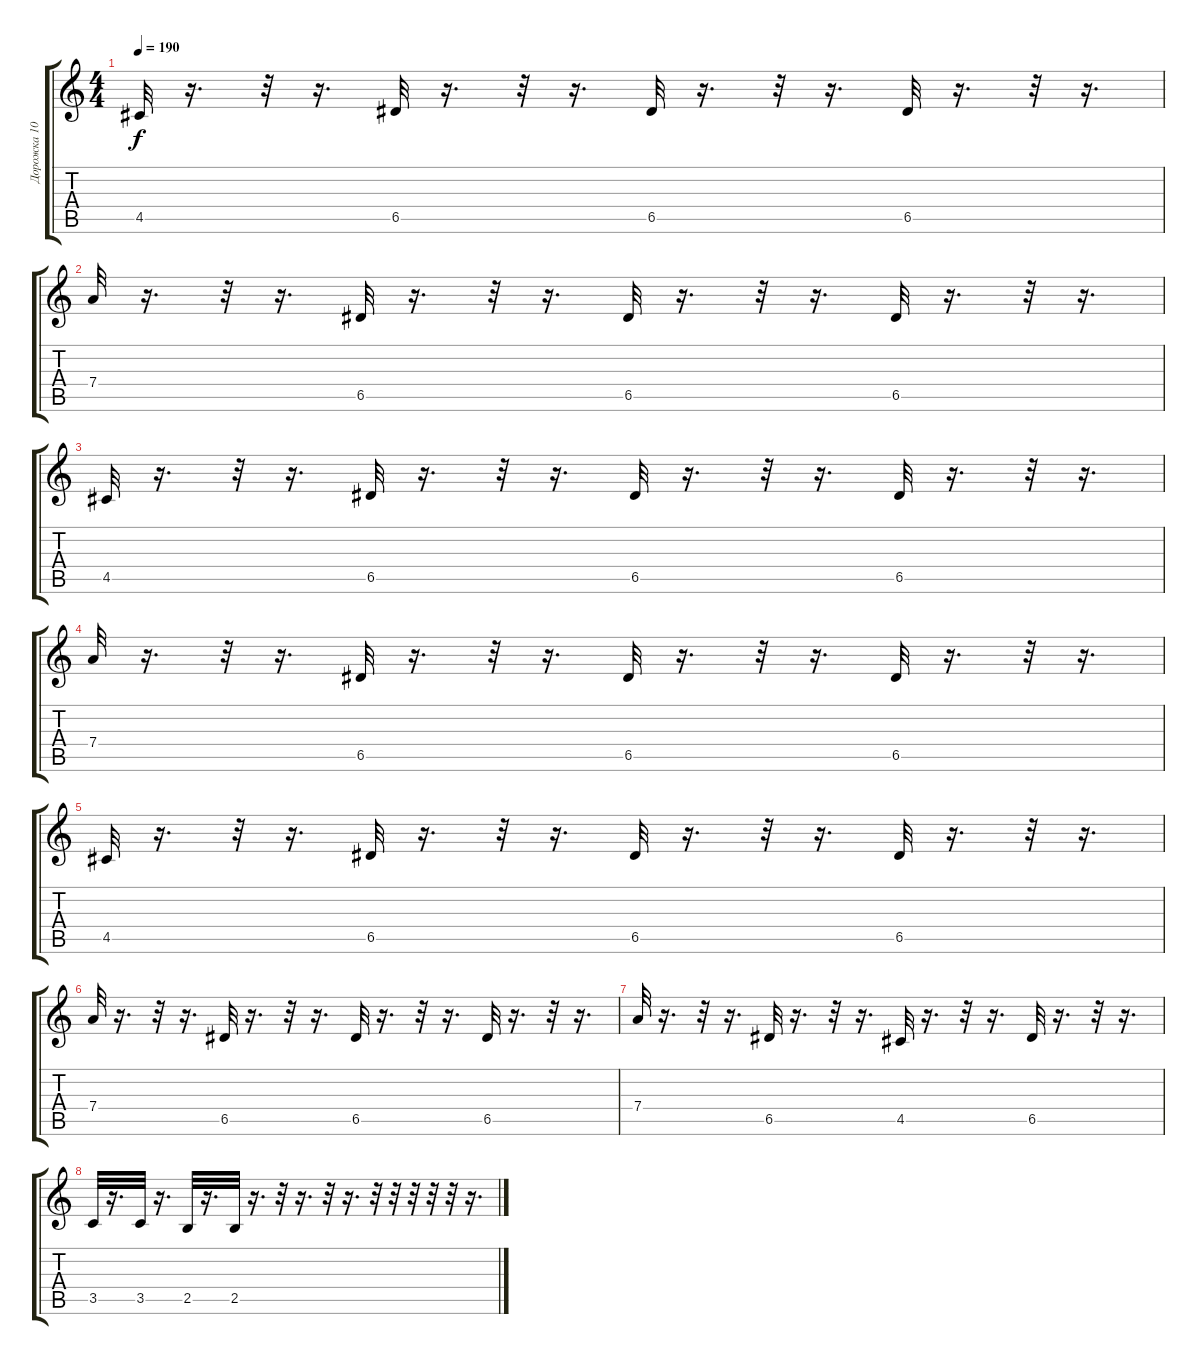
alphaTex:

\track ("Дорожка 10" "Дорожка 10") {instrument acousticguitarsteel}
\staff {score tabs}
\tuning (E4 B3 G3 D3 A2 E2) {hide}
\ts (4 4)
\tempo 190
\clef g2
\ks c
4.5.32{dy f} r.16{d} r.32 r.16{d} 6.5.32 r.16{d} r.32 r.16{d} 6.5.32 r.16{d} r.32 r.16{d} 6.5.32 r.16{d} r.32 r.16{d} |
7.4.32 r.16{d} r.32 r.16{d} 6.5.32 r.16{d} r.32 r.16{d} 6.5.32 r.16{d} r.32 r.16{d} 6.5.32 r.16{d} r.32 r.16{d} |
4.5.32 r.16{d} r.32 r.16{d} 6.5.32 r.16{d} r.32 r.16{d} 6.5.32 r.16{d} r.32 r.16{d} 6.5.32 r.16{d} r.32 r.16{d} |
7.4.32 r.16{d} r.32 r.16{d} 6.5.32 r.16{d} r.32 r.16{d} 6.5.32 r.16{d} r.32 r.16{d} 6.5.32 r.16{d} r.32 r.16{d} |
4.5.32 r.16{d} r.32 r.16{d} 6.5.32 r.16{d} r.32 r.16{d} 6.5.32 r.16{d} r.32 r.16{d} 6.5.32 r.16{d} r.32 r.16{d} |
7.4.32 r.16{d} r.32 r.16{d} 6.5.32 r.16{d} r.32 r.16{d} 6.5.32 r.16{d} r.32 r.16{d} 6.5.32 r.16{d} r.32 r.16{d} |
7.4.32 r.16{d} r.32 r.16{d} 6.5.32 r.16{d} r.32 r.16{d} 4.5.32 r.16{d} r.32 r.16{d} 6.5.32 r.16{d} r.32 r.16{d} |
3.5.32 r.16{d} 3.5.32 r.16{d} 2.5.32 r.16{d} 2.5.32 r.16{d} r.32 r.16{d} r.32 r.16{d} r.32 r.32 r.32 r.32 r.32 r.16{d}
